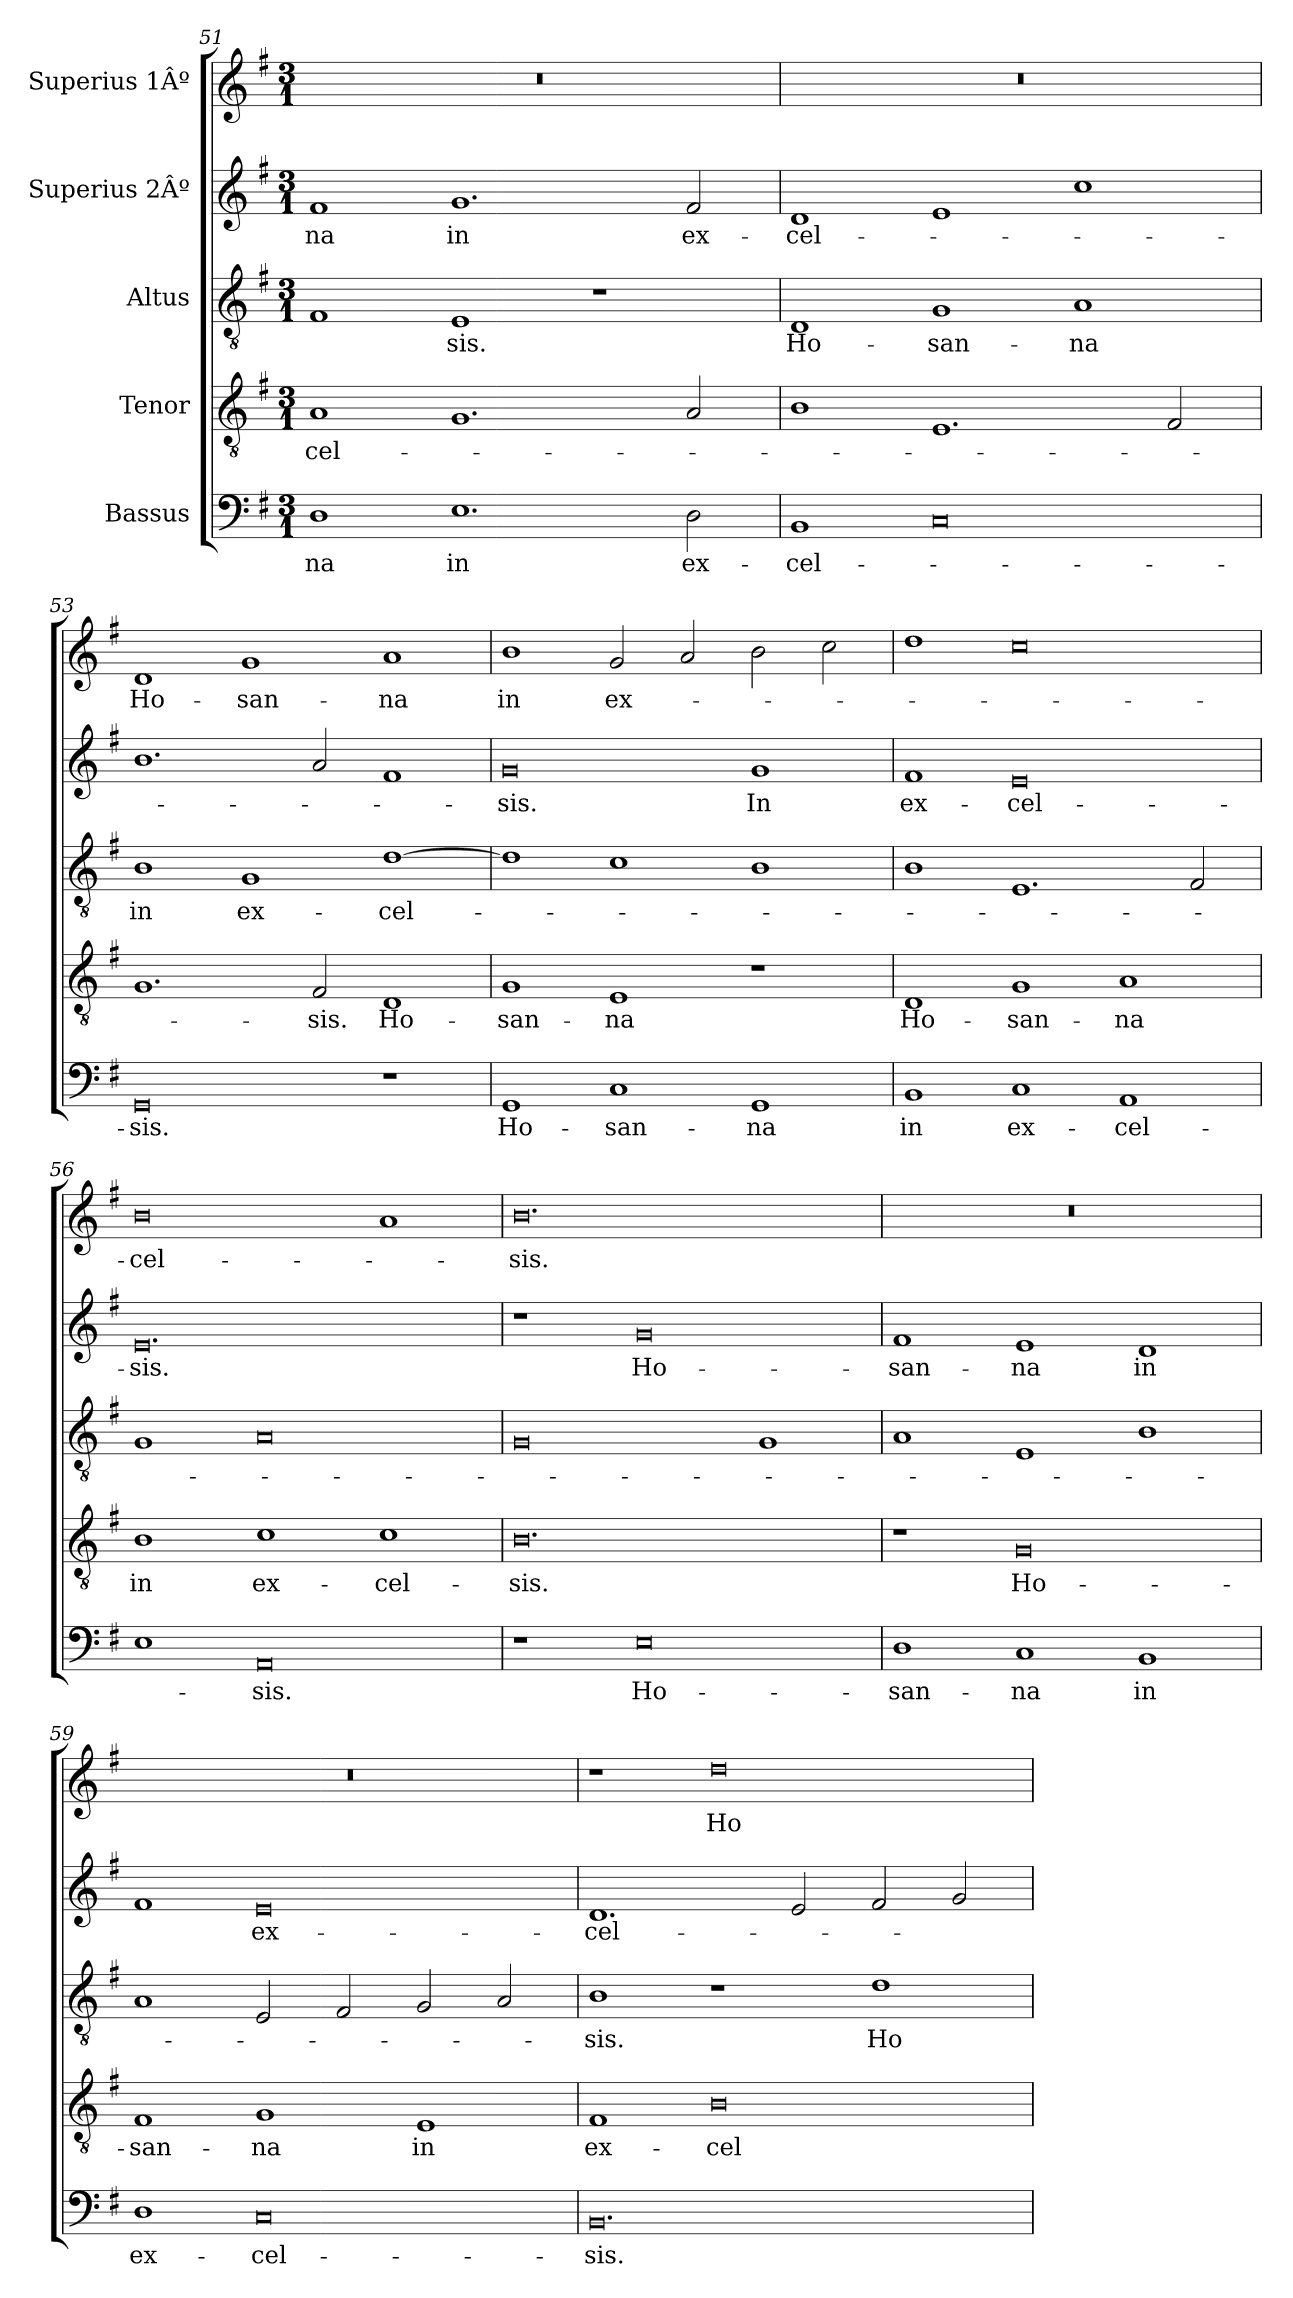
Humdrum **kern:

**kern	**text	**kern	**text	**kern	**text	**kern	**text	**kern	**text
*part5	*part5	*part4	*part4	*part3	*part3	*part2	*part2	*part1	*part1
*staff5	*staff5	*staff4	*staff4	*staff3	*staff3	*staff2	*staff2	*staff1	*staff1
*I"Bassus	*	*I"Tenor	*	*I"Altus	*	*I"Superius 2Âº	*	*I"Superius 1Âº	*
*clefF4	*	*clefGv2	*	*clefGv2	*	*clefG2	*	*clefG2	*
*k[f#]	*	*k[f#]	*	*k[f#]	*	*k[f#]	*	*k[f#]	*
*M3/1	*	*M3/1	*	*M3/1	*	*M3/1	*	*M3/1	*
=51	=51	=51	=51	=51	=51	=51	=51	=51	=51
1D\	-na	1A/	-cel-	1F#/	.	1f#/	-na	0.r	.
1.E\	in	1.G/	.	1E/	-sis.	1.g/	in	.	.
.	.	.	.	1r	.	.	.	.	.
2D\	ex-	2A/	.	.	.	2f#/	ex-	.	.
=52	=52	=52	=52	=52	=52	=52	=52	=52	=52
1BB/	-cel-	1B\	.	1D/	Ho-	1d/	-cel-	0.r	.
0C/	.	1.E/	.	1G/	-san-	1e/	.	.	.
.	.	.	.	1A/	-na	1cc\	.	.	.
.	.	2F#/	.	.	.	.	.	.	.
=53	=53	=53	=53	=53	=53	=53	=53	=53	=53
0GG/	-sis.	1.G/	.	1B\	in	1.b\	.	1d/	Ho-
.	.	.	.	1G/	ex-	.	.	1g/	-san-
.	.	2F#/	-sis.	.	.	2a/	.	.	.
1r	.	1D/	Ho-	[1d\	-cel-	1f#/	.	1a/	-na
=54	=54	=54	=54	=54	=54	=54	=54	=54	=54
1GG/	Ho-	1G/	-san-	1d\]	.	0g/	-sis.	1b\	in
1C/	-san-	1E/	-na	1c\	.	.	.	2g/	ex-
.	.	.	.	.	.	.	.	2a/	.
1GG/	-na	1r	.	1B\	.	1g/	In	2b\	.
.	.	.	.	.	.	.	.	2cc\	.
=55	=55	=55	=55	=55	=55	=55	=55	=55	=55
1BB/	in	1D/	Ho-	1B\	.	1f#/	ex-	1dd\	.
1C/	ex-	1G/	-san-	1.E/	.	0e/	-cel-	0cc\	.
1AA/	-cel-	1A/	-na	.	.	.	.	.	.
.	.	.	.	2F#/	.	.	.	.	.
=56	=56	=56	=56	=56	=56	=56	=56	=56	=56
1E\	.	1B\	in	1G/	.	0.e/	-sis.	0b\	-cel-
0AA/	-sis.	1c\	ex-	0A/	.	.	.	.	.
.	.	1c\	-cel-	.	.	.	.	1a/	.
=57	=57	=57	=57	=57	=57	=57	=57	=57	=57
1r	.	0.B\	-sis.	0G/	.	1r	.	0.b\	-sis.
0E\	Ho-	.	.	.	.	0g/	Ho-	.	.
.	.	.	.	1G/	.	.	.	.	.
=58	=58	=58	=58	=58	=58	=58	=58	=58	=58
1D\	-san-	1r	.	1A/	.	1f#/	-san-	0.r	.
1C/	-na	0G/	Ho-	1E/	.	1e/	-na	.	.
1BB/	in	.	.	1B\	.	1d/	in	.	.
=59	=59	=59	=59	=59	=59	=59	=59	=59	=59
1D\	ex-	1F#/	-san-	1A/	.	1f#/	.	0.r	.
0C/	-cel-	1G/	-na	2E/	.	0e/	ex-	.	.
.	.	.	.	2F#/	.	.	.	.	.
.	.	1E/	in	2G/	.	.	.	.	.
.	.	.	.	2A/	.	.	.	.	.
=60	=60	=60	=60	=60	=60	=60	=60	=60	=60
0.BB/	-sis.	1F#/	ex-	1B\	-sis.	1.d/	-cel-	1r	.
.	.	0B\	-cel-	1r	.	.	.	0dd\	Ho-
.	.	.	.	.	.	2e/	.	.	.
.	.	.	.	1d\	Ho-	2f#/	.	.	.
.	.	.	.	.	.	2g/	.	.	.
=	=	=	=	=	=	=	=	=	=
*-	*-	*-	*-	*-	*-	*-	*-	*-	*-
